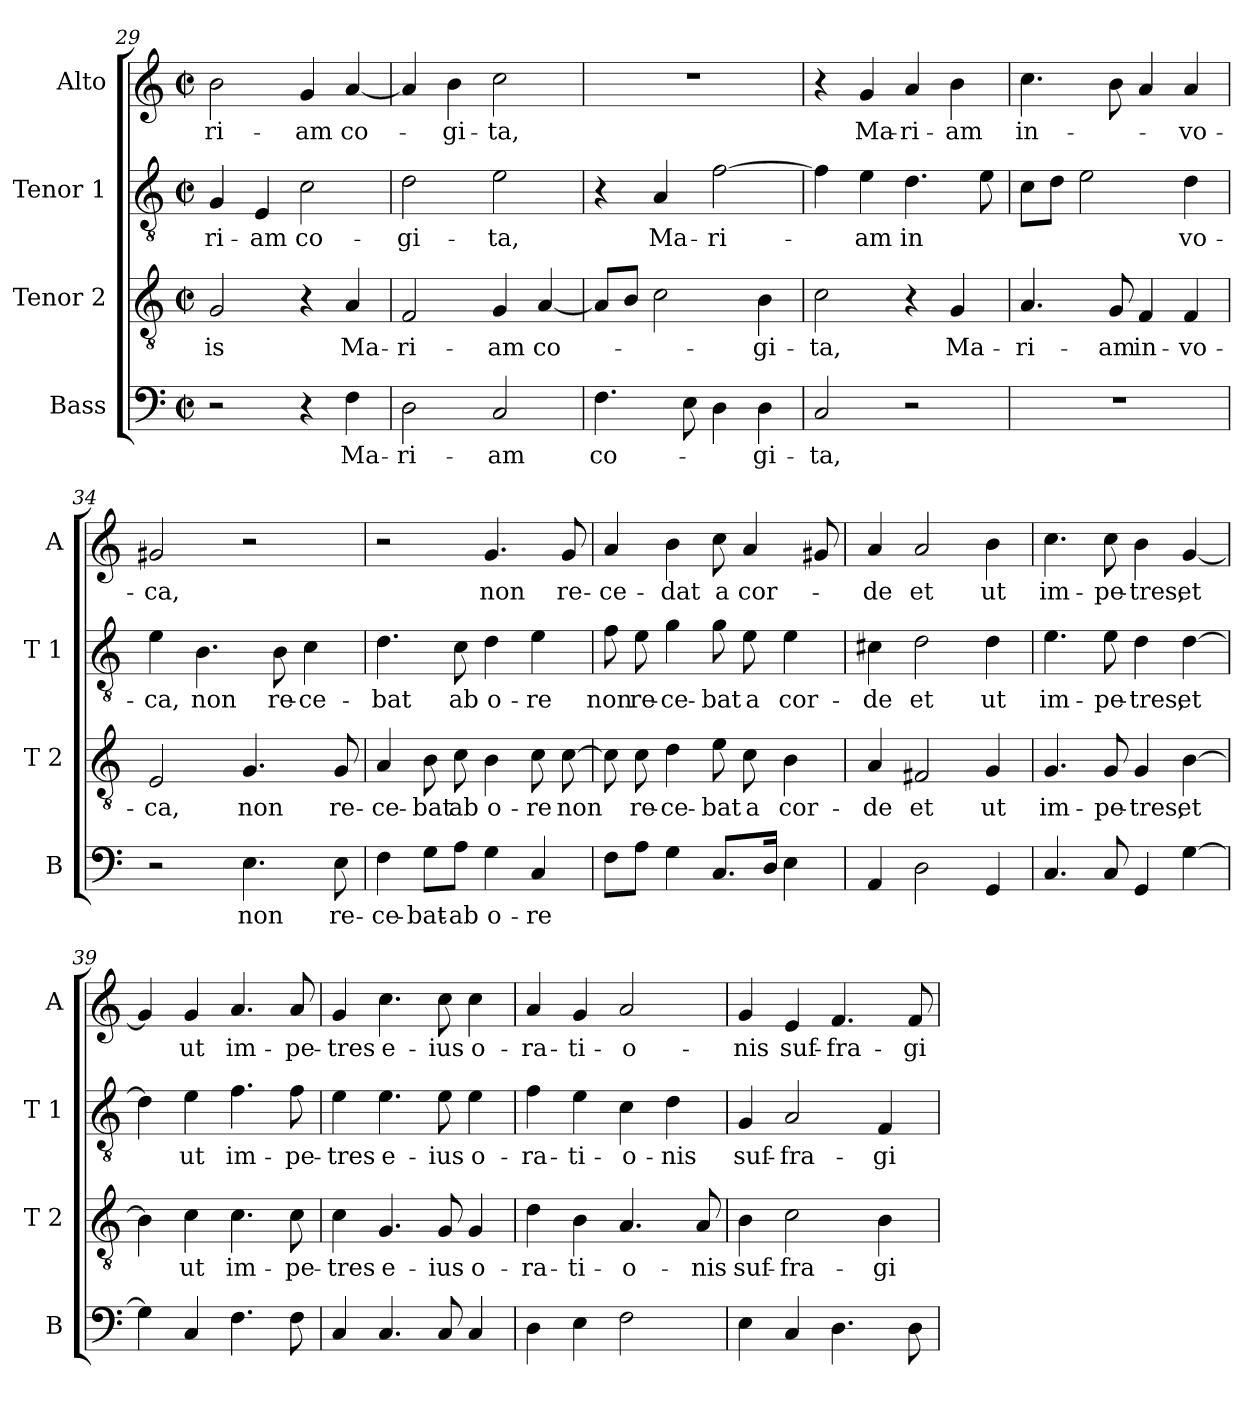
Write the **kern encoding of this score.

**kern	**text	**kern	**text	**kern	**text	**kern	**text
*part4	*part4	*part3	*part3	*part2	*part2	*part1	*part1
*staff4	*staff4	*staff3	*staff3	*staff2	*staff2	*staff1	*staff1
*I"Bass	*	*I"Tenor 2	*	*I"Tenor 1	*	*I"Alto	*
*I'B	*	*I'T 2	*	*I'T 1	*	*I'A	*
*clefF4	*	*clefGv2	*	*clefGv2	*	*clefG2	*
*k[]	*	*k[]	*	*k[]	*	*k[]	*
*C:	*	*C:	*	*C:	*	*C:	*
*M2/2	*	*M2/2	*	*M2/2	*	*M2/2	*
*met(c|)	*	*met(c|)	*	*met(c|)	*	*met(c|)	*
=29	=29	=29	=29	=29	=29	=29	=29
2r	.	2G/	-is	4G/	-ri-	2b\	-ri-
.	.	.	.	4E/	-am	.	.
4r	.	4r	.	2c\	co-	4g/	-am
4F\	Ma-	4A/	Ma-	.	.	[4a/	co-
!!LO:LB:g=z
=30	=30	=30	=30	=30	=30	=30	=30
2D\	-ri-	2F/	-ri-	2d\	-gi-	4a/]	.
.	.	.	.	.	.	4b\	-gi-
2C/	-am	4G/	-am	2e\	-ta,	2cc\	-ta,
.	.	[4A/	co-	.	.	.	.
=31	=31	=31	=31	=31	=31	=31	=31
4.F\	co-	8A/L]	.	4r	.	1r	.
.	.	8B/J	.	.	.	.	.
.	.	2c\	.	4A/	Ma-	.	.
8E\	.	.	.	.	.	.	.
4D\	.	.	.	[2f\	-ri-	.	.
4D\	-gi-	4B\	-gi-	.	.	.	.
=32	=32	=32	=32	=32	=32	=32	=32
2C/	-ta,	2c\	-ta,	4f\]	.	4r	.
.	.	.	.	4e\	-am	4g/	Ma-
2r	.	4r	.	4.d\	in	4a/	-ri-
.	.	4G/	Ma-	.	.	4b\	-am
.	.	.	.	8e\	.	.	.
=33	=33	=33	=33	=33	=33	=33	=33
1r	.	4.A/	-ri-	8c\L	.	4.cc\	in-
.	.	.	.	8d\J	.	.	.
.	.	.	.	2e\	.	.	.
.	.	8G/	-am	.	.	8b\	.
.	.	4F/	in-	.	.	4a/	.
.	.	4F/	-vo-	4d\	vo-	4a/	-vo-
=34	=34	=34	=34	=34	=34	=34	=34
2r	.	2E/	-ca,	4e\	-ca,	2g#X/	-ca,
.	.	.	.	4.B\	non	.	.
4.E\	non	4.G/	non	.	.	2r	.
.	.	.	.	8B\	re-	.	.
.	.	.	.	4c\	-ce-	.	.
8E\	re-	8G/	re-	.	.	.	.
=35	=35	=35	=35	=35	=35	=35	=35
4F\	-ce-	4A/	-ce-	4.d\	-bat	2r	.
8G\L	-bat-	8B\	-bat	.	.	.	.
8A\J	-ab	8c\	ab	8c\	ab	.	.
4G\	o-	4B\	o-	4d\	o-	4.g/	non
4C/	-re	8c\	-re	4e\	-re	.	.
.	.	[8c\	non	.	.	8g/	re-
!!LO:PB:g=z
=36	=36	=36	=36	=36	=36	=36	=36
8F\L	.	8c\]	.	8f\	non	4a/	-ce-
8A\J	.	8c\	re-	8e\	re-	.	.
4G\	.	4d\	-ce-	4g\	-ce-	4b\	-dat
8.C/L	.	8e\	-bat	8g\	-bat	8cc\	a
.	.	8c\	a	8e\	a	4a/	cor-
16D/Jk	.	.	.	.	.	.	.
4E\	.	4B\	cor-	4e\	cor-	.	.
.	.	.	.	.	.	8g#X/	.
=37	=37	=37	=37	=37	=37	=37	=37
4AA/	.	4A/	-de	4c#X\	-de	4a/	-de
2D\	.	2F#X/	et	2d\	et	2a/	et
4GG/	.	4G/	ut	4d\	ut	4b\	ut
=38	=38	=38	=38	=38	=38	=38	=38
4.C/	.	4.G/	im-	4.e\	im-	4.cc\	im-
8C/	.	8G/	-pe-	8e\	-pe-	8cc\	-pe-
4GG/	.	4G/	-tres,	4d\	-tres,	4b\	-tres,
[4G\	.	[4B\	et	[4d\	et	[4g/	et
=39	=39	=39	=39	=39	=39	=39	=39
4G\]	.	4B\]	.	4d\]	.	4g/]	.
4C/	.	4c\	ut	4e\	ut	4g/	ut
4.F\	.	4.c\	im-	4.f\	im-	4.a/	im-
8F\	.	8c\	-pe-	8f\	-pe-	8a/	-pe-
=40	=40	=40	=40	=40	=40	=40	=40
4C/	.	4c\	-tres	4e\	-tres	4g/	-tres
4.C/	.	4.G/	e-	4.e\	e-	4.cc\	e-
8C/	.	8G/	-ius	8e\	-ius	8cc\	-ius
4C/	.	4G/	o-	4e\	o-	4cc\	o-
!!LO:LB:g=z
=41	=41	=41	=41	=41	=41	=41	=41
4D\	.	4d\	-ra-	4f\	-ra-	4a/	-ra-
4E\	.	4B\	-ti-	4e\	-ti-	4g/	-ti-
2F\	.	4.A/	-o-	4c\	-o-	2a/	-o-
.	.	.	.	4d\	-nis	.	.
.	.	8A/	-nis	.	.	.	.
=42	=42	=42	=42	=42	=42	=42	=42
4E\	.	4B\	suf-	4G/	suf-	4g/	-nis
4C/	.	2c\	-fra-	2A/	-fra-	4e/	suf-
4.D\	.	.	.	.	.	4.f/	-fra-
.	.	4B\	-gi-	4F/	-gi-	.	.
8D\	.	.	.	.	.	8f/	-gi-
=	=	=	=	=	=	=	=
*-	*-	*-	*-	*-	*-	*-	*-
